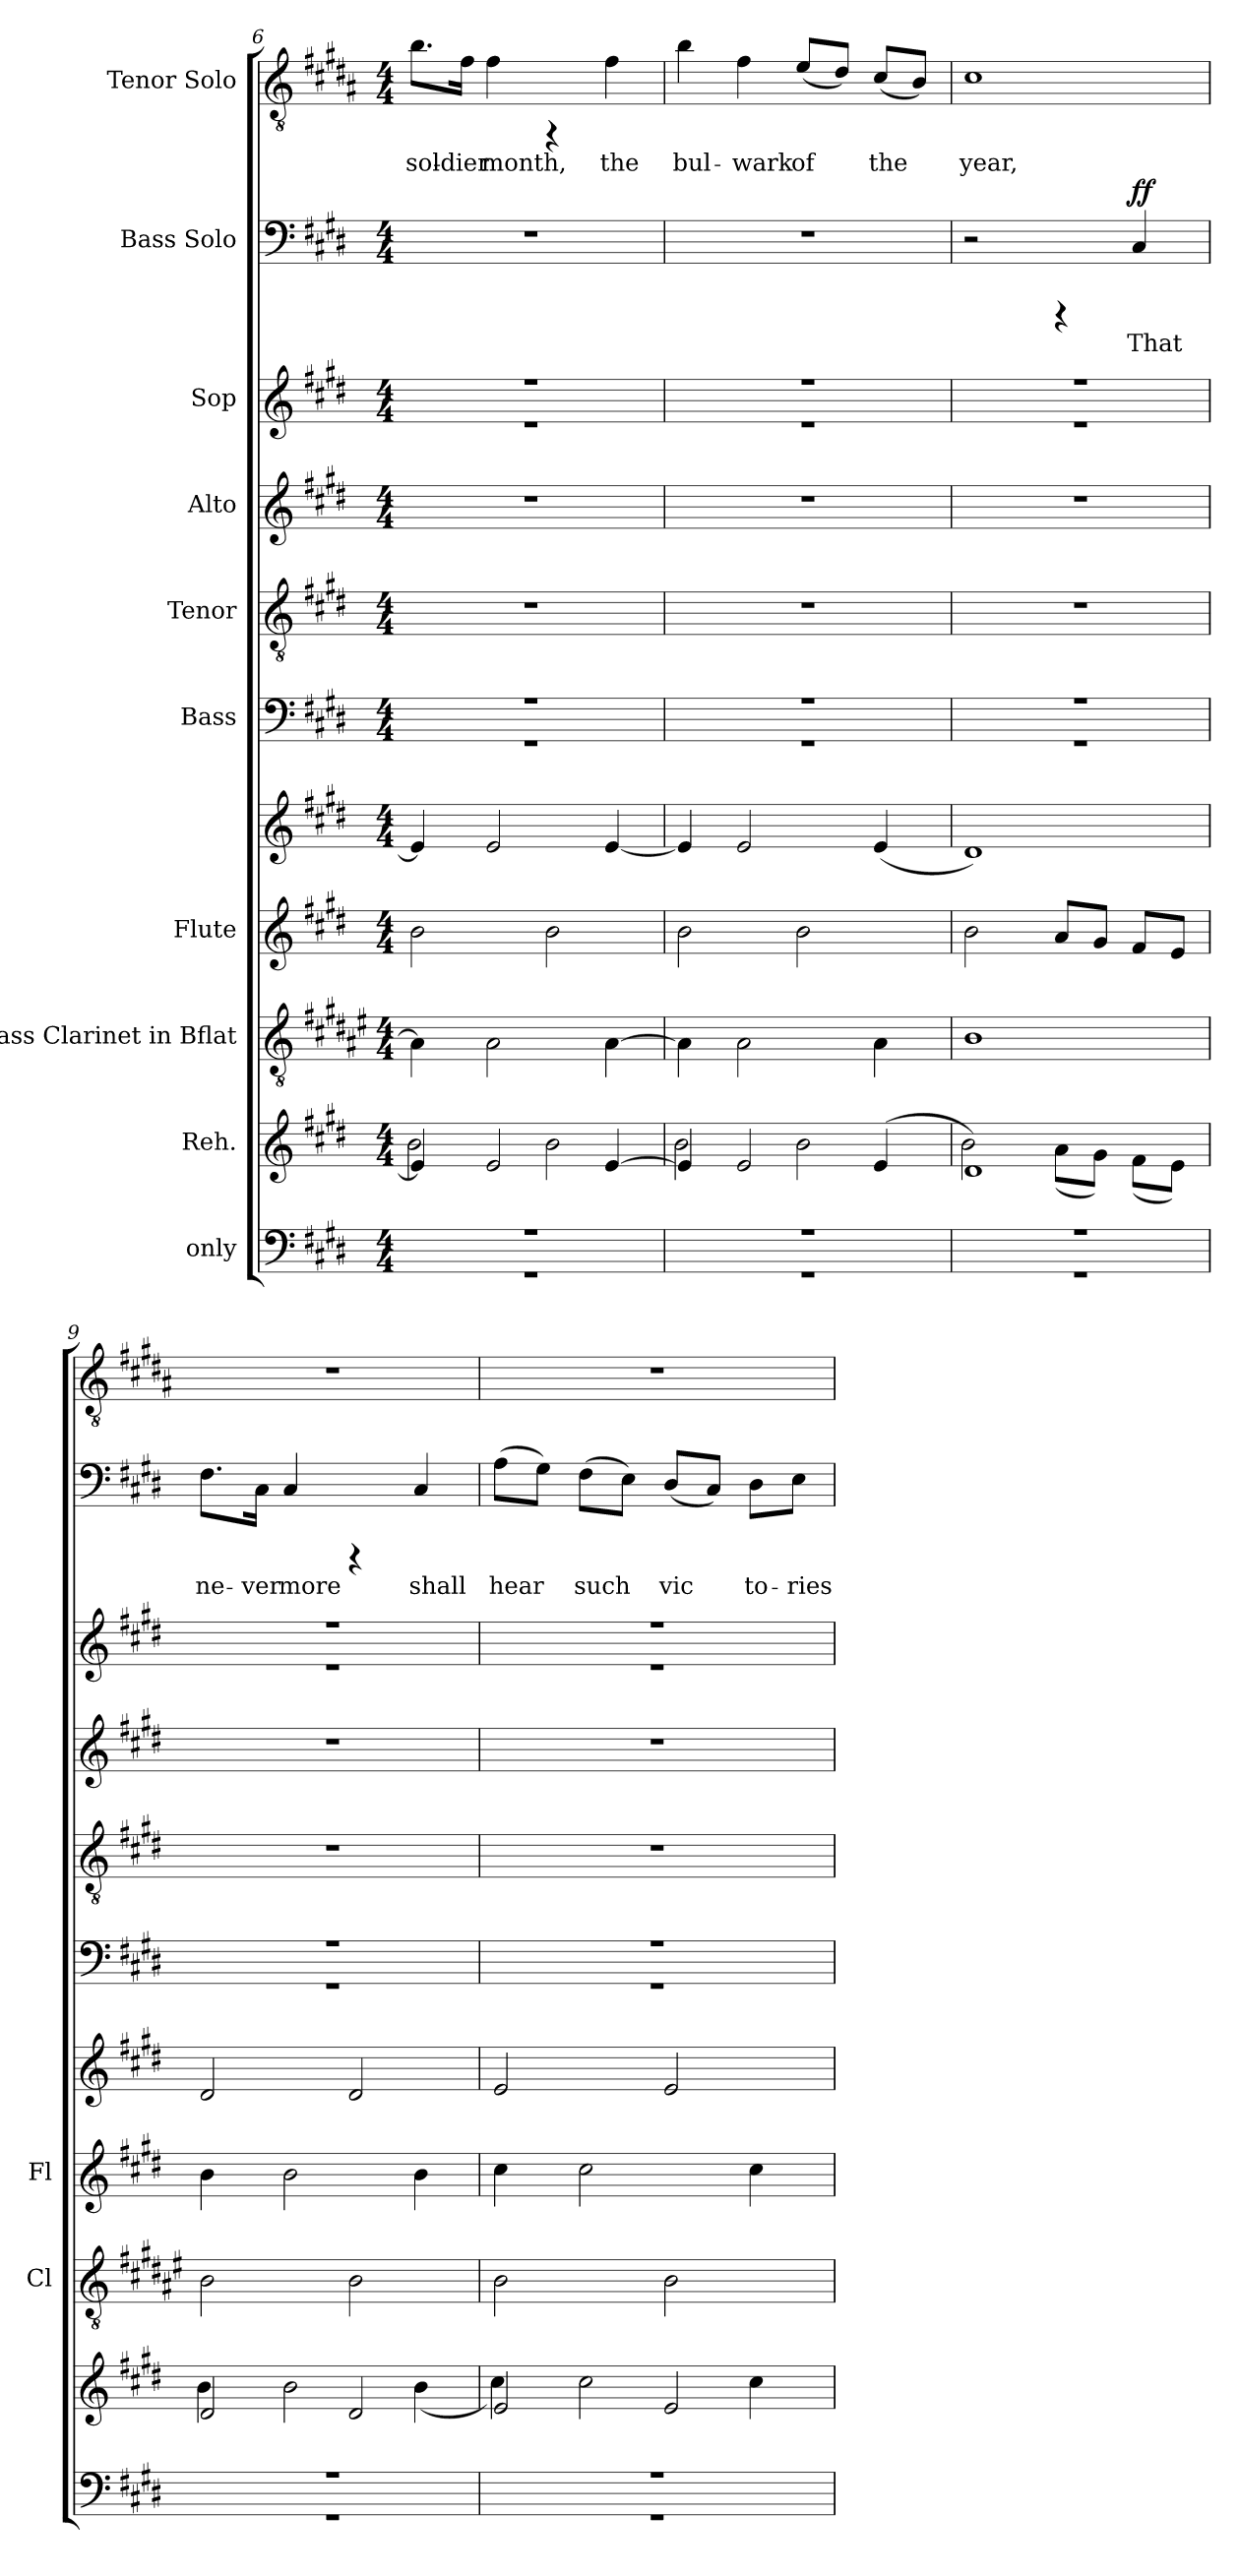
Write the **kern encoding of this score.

**kern	**kern	**kern	**kern	**kern	**kern	**kern	**kern	**kern	**kern	**text	**dynam	**kern	**text
*part10	*part9	*part8	*part7	*part7	*part6	*part5	*part4	*part3	*part2	*part2	*part2	*part1	*part1
*staff11	*staff10	*staff9	*staff8	*staff7	*staff6	*staff5	*staff4	*staff3	*staff2	*staff2	*staff2	*staff1	*staff1
*I"only	*I"Reh.	*I"Bass Clarinet in Bflat	*I"Flute	*	*I"Bass	*I"Tenor	*I"Alto	*I"Sop	*I"Bass Solo	*	*	*I"Tenor Solo	*
*	*	*I'Cl	*I'Fl	*	*	*	*	*	*	*	*	*	*
*clefF4	*clefG2	*clefGv2	*clefG2	*clefG2	*clefF4	*clefGv2	*clefG2	*clefG2	*clefF4	*	*	*clefGv2	*
*	*	*ITrd1c2	*	*	*	*	*	*	*	*	*	*ITrd4c7	*
*k[f#c#g#d#]	*k[f#c#g#d#]	*k[f#c#g#d#]	*k[f#c#g#d#]	*k[f#c#g#d#]	*k[f#c#g#d#]	*k[f#c#g#d#]	*k[f#c#g#d#]	*k[f#c#g#d#]	*k[f#c#g#d#]	*	*	*k[f#c#g#d#]	*
*E:	*E:	*E:	*E:	*E:	*E:	*E:	*E:	*E:	*E:	*	*	*E:	*
*M4/4	*M4/4	*M4/4	*M4/4	*M4/4	*M4/4	*M4/4	*M4/4	*M4/4	*M4/4	*	*	*M4/4	*
=6	=6	=6	=6	=6	=6	=6	=6	=6	=6	=6	=6	=6	=6
*^	*^	*	*	*	*^	*	*	*^	*	*	*	*	*
!	!	!	!	!	!	!	!	!	!	!	!	!	!	!	!	!	!LO:LY:b:cj
1r	1r	4e/]	2b\	4G#\]	2b\	4e/]	1r	1r	1r	1r	1r	1r	1r	.	.	8.e\L	sol-
!	!	!	!	!	!	!	!	!	!	!	!	!	!	!	!	!	!LO:LY:b:cj
.	.	.	.	.	.	.	.	.	.	.	.	.	.	.	.	16B\J	-dier
!	!	!	!	!	!	!	!	!	!	!	!	!	!	!	!	!	!LO:LY:b:cj
.	.	2e/	.	2G#\	.	2e/	.	.	.	.	.	.	.	.	.	4B\	month,
.	.	.	2b\	.	2b\	.	.	.	.	.	.	.	.	.	.	4rFF	.
!	!	!	!	!	!	!	!	!	!	!	!	!	!	!	!	!	!LO:LY:b:cj
.	.	[<4e/	.	[>4G#\	.	[<4e/	.	.	.	.	.	.	.	.	.	4B\	the
=7	=7	=7	=7	=7	=7	=7	=7	=7	=7	=7	=7	=7	=7	=7	=7	=7	=7
!	!	!	!	!	!	!	!	!	!	!	!	!	!	!	!	!	!LO:LY:b:cj
1r	1r	4e/]	2b\	4G#\]	2b\	4e/]	1r	1r	1r	1r	1r	1r	1r	.	.	4e\	bul-
!	!	!	!	!	!	!	!	!	!	!	!	!	!	!	!	!	!LO:LY:b:cj
.	.	2e/	.	2G#\	.	2e/	.	.	.	.	.	.	.	.	.	4B\	-wark
!	!	!	!	!	!	!	!	!	!	!	!	!	!	!	!	!	!LO:LY:b:cj
.	.	.	2b\	.	2b\	.	.	.	.	.	.	.	.	.	.	(>8A/L	of
!	!	!	!	!	!	!	!	!	!	!	!	!	!	!	!	!	!LO:LY:b:cj
.	.	.	.	.	.	.	.	.	.	.	.	.	.	.	.	8G#/J)	.
!	!	!	!	!	!	!	!	!	!	!	!	!	!	!	!	!	!LO:LY:b:cj
.	.	(>4e/	.	4G#\	.	(>4e/	.	.	.	.	.	.	.	.	.	(>8F#/L	the
!	!	!	!	!	!	!	!	!	!	!	!	!	!	!	!	!	!LO:LY:b:cj
.	.	.	.	.	.	.	.	.	.	.	.	.	.	.	.	8E/J)	.
!!LO:PB:g=z
=8	=8	=8	=8	=8	=8	=8	=8	=8	=8	=8	=8	=8	=8	=8	=8	=8	=8
!	!	!	!	!	!	!	!	!	!	!	!	!	!	!	!	!	!LO:LY:b:cj
1r	1r	1d#)	2b\	1A	2b\	1d#)	1r	1r	1r	1r	1r	1r	2r	.	.	1F#	year,
.	.	.	(>8a\L	.	8a/L	.	.	.	.	.	.	.	4rCCC	.	.	.	.
.	.	.	8g#\J)	.	8g#/J	.	.	.	.	.	.	.	.	.	.	.	.
!	!	!	!	!	!	!	!	!	!	!	!	!	!	!LO:LY:b:cj	!LO:DY:b	!	!
.	.	.	(>8f#\L	.	8f#/L	.	.	.	.	.	.	.	4C#/	That	ff	.	.
.	.	.	8e\J)	.	8e/J	.	.	.	.	.	.	.	.	.	.	.	.
=9	=9	=9	=9	=9	=9	=9	=9	=9	=9	=9	=9	=9	=9	=9	=9	=9	=9
!	!	!	!	!	!	!	!	!	!	!	!	!	!	!LO:LY:b:cj	!	!	!
1r	1r	2d#/	4b\	2A\	4b\	2d#/	1r	1r	1r	1r	1r	1r	8.F#\L	ne-	.	1r	.
!	!	!	!	!	!	!	!	!	!	!	!	!	!	!LO:LY:b:cj	!	!	!
.	.	.	.	.	.	.	.	.	.	.	.	.	16C#\J	-ver	.	.	.
!	!	!	!	!	!	!	!	!	!	!	!	!	!	!LO:LY:b:cj	!	!	!
.	.	.	2b\	.	2b\	.	.	.	.	.	.	.	4C#/	more	.	.	.
.	.	2d#/	.	2A\	.	2d#/	.	.	.	.	.	.	4rCCC	.	.	.	.
!	!	!	!	!	!	!	!	!	!	!	!	!	!	!LO:LY:b:cj	!	!	!
.	.	.	(>4b\	.	4b\	.	.	.	.	.	.	.	4C#/	shall	.	.	.
=10	=10	=10	=10	=10	=10	=10	=10	=10	=10	=10	=10	=10	=10	=10	=10	=10	=10
!	!	!	!	!	!	!	!	!	!	!	!	!	!	!LO:LY:b:cj	!	!	!
1r	1r	2e/	4cc#\)	2A\	4cc#\	2e/	1r	1r	1r	1r	1r	1r	(>8A\L	hear	.	1r	.
!	!	!	!	!	!	!	!	!	!	!	!	!	!	!LO:LY:b:cj	!	!	!
.	.	.	.	.	.	.	.	.	.	.	.	.	8G#\J)	.	.	.	.
!	!	!	!	!	!	!	!	!	!	!	!	!	!	!LO:LY:b:cj	!	!	!
.	.	.	2cc#\	.	2cc#\	.	.	.	.	.	.	.	(>8F#\L	such	.	.	.
!	!	!	!	!	!	!	!	!	!	!	!	!	!	!LO:LY:b:cj	!	!	!
.	.	.	.	.	.	.	.	.	.	.	.	.	8E\J)	.	.	.	.
!	!	!	!	!	!	!	!	!	!	!	!	!	!	!LO:LY:b:cj	!	!	!
.	.	2e/	.	2A\	.	2e/	.	.	.	.	.	.	(>8D#/L	vic-	.	.	.
!	!	!	!	!	!	!	!	!	!	!	!	!	!	!LO:LY:b:cj	!	!	!
.	.	.	.	.	.	.	.	.	.	.	.	.	8C#/J)	-	.	.	.
!	!	!	!	!	!	!	!	!	!	!	!	!	!	!LO:LY:b:cj	!	!	!
.	.	.	4cc#\	.	4cc#\	.	.	.	.	.	.	.	8D#\L	to-	.	.	.
!	!	!	!	!	!	!	!	!	!	!	!	!	!	!LO:LY:b:cj	!	!	!
.	.	.	.	.	.	.	.	.	.	.	.	.	8E\J	-ries	.	.	.
*v	*v	*	*	*	*	*	*v	*v	*	*	*v	*v	*	*	*	*	*
*	*v	*v	*	*	*	*	*	*	*	*	*	*	*	*
=	=	=	=	=	=	=	=	=	=	=	=	=	=
*-	*-	*-	*-	*-	*-	*-	*-	*-	*-	*-	*-	*-	*-
